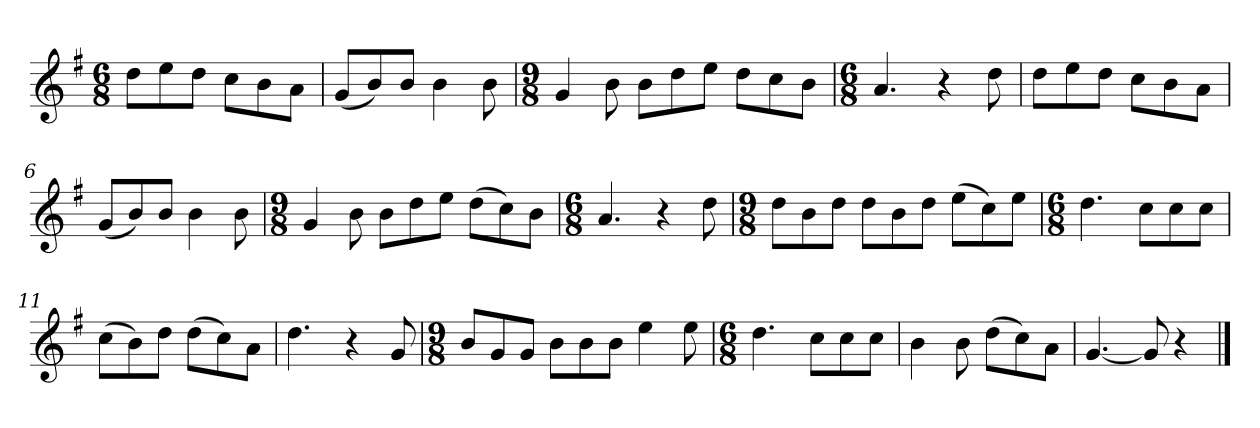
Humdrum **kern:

**kern
*part1
*staff1
*k[f#]
*M6/8
*MM120
=1
8ddL
8ee
8ddJ
8ccL
8b
8aJ
=2
(8gL
8b)
8bJ
4b
8b
=3
*M9/8
4g
8b
8bL
8dd
8eeJ
8ddL
8cc
8bJ
=4
*M6/8
4.a
4r
8dd
=5
8ddL
8ee
8ddJ
8ccL
8b
8aJ
=6
(8gL
8b)
8bJ
4b
8b
=7
*M9/8
4g
8b
8bL
8dd
8eeJ
(8ddL
8cc)
8bJ
=8
*M6/8
4.a
4r
8dd
=9
*M9/8
8ddL
8b
8ddJ
8ddL
8b
8ddJ
(8eeL
8cc)
8eeJ
=10
*M6/8
4.dd
8ccL
8cc
8ccJ
=11
(8ccL
8b)
8ddJ
(8ddL
8cc)
8aJ
=12
4.dd
4r
8g
=13
*M9/8
8bL
8g
8gJ
8bL
8b
8bJ
4ee
8ee
=14
*M6/8
4.dd
8ccL
8cc
8ccJ
=15
4b
8b
(8ddL
8cc)
8aJ
=16
[4.g
8g]
4r
==
*-
